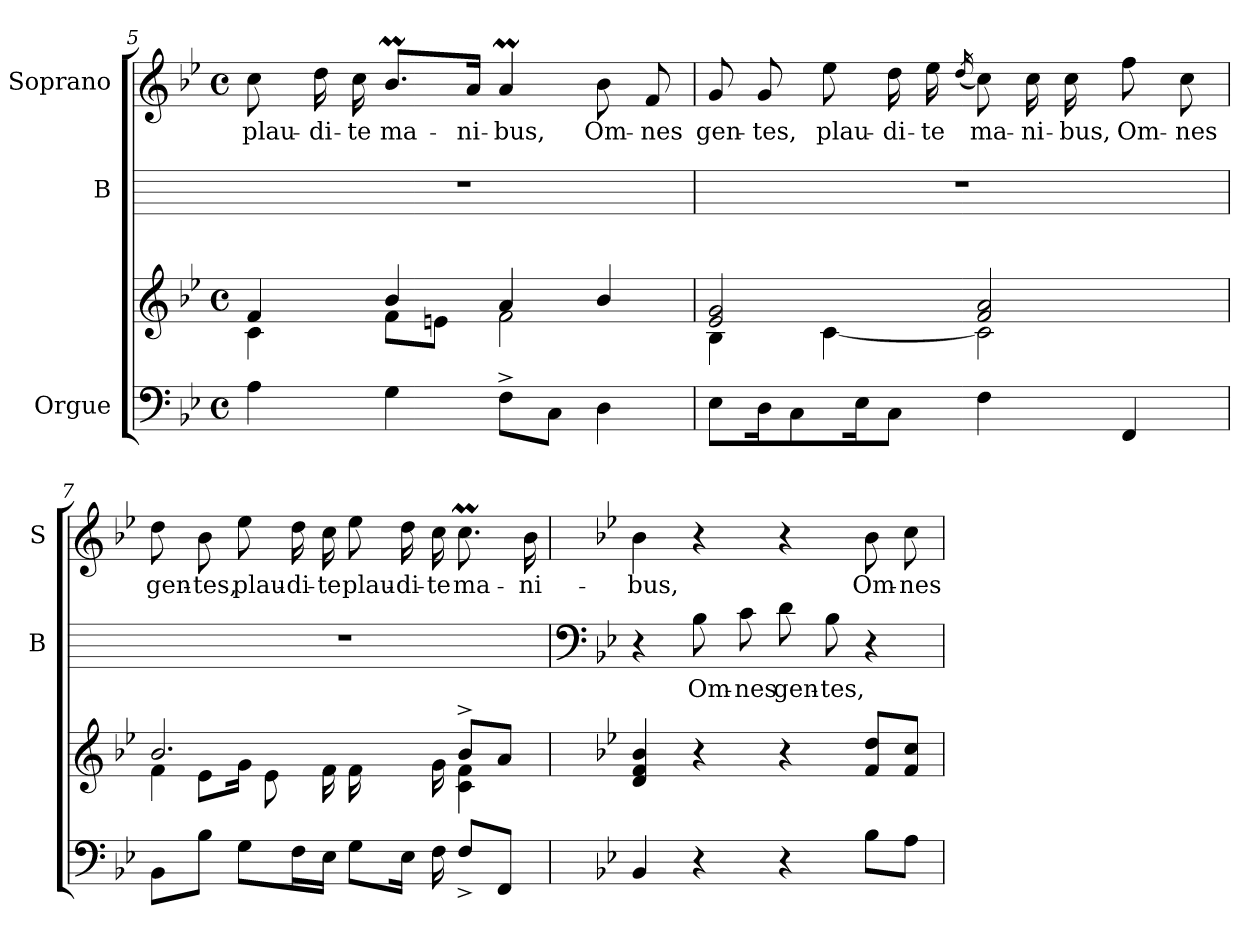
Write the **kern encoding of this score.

**kern	**kern	**kern	**text	**kern	**text
*part3	*part3	*part2	*part2	*part1	*part1
*staff4	*staff3	*staff2	*staff2	*staff1	*staff1
*I"Orgue	*	*I"B	*	*I"Soprano	*
*	*	*I'B	*	*I'S	*
!!LO:LB:g=z
*clefF4	*clefG2	*	*	*clefG2	*
*k[b-e-]	*k[b-e-]	*	*	*k[b-e-]	*
*B-:	*B-:	*	*	*B-:	*
*M4/4	*M4/4	*	*	*M4/4	*
*met(c)	*met(c)	*	*	*met(c)	*
=5	=5	=5	=5	=5	=5
*	*^	*	*	*	*
!	!	!	!	!	!	!LO:LY:b
4A\	4f/	4c\	1r	.	8cc\	plau-
!	!	!	!	!	!	!LO:LY:b:cj
.	.	.	.	.	16dd\	-di-
!	!	!	!	!	!	!LO:LY:b:rj
.	.	.	.	.	16cc\	-te
!	!	!	!	!	!	!LO:LY:b
4G\	4b-/	8f\L	.	.	8.b-M/L	ma-
.	.	8en\J	.	.	.	.
!	!	!	!	!	!	!LO:LY:b:cj
.	.	.	.	.	16a/J	-ni-
!	!	!	!	!	!	!LO:LY:b:rj
8F^<\L	4a/	2f\	.	.	4am/	-bus,
8C\J	.	.	.	.	.	.
!	!	!	!	!	!	!LO:LY:b
4D\	4b-/	.	.	.	8b-\	Om-
!	!	!	!	!	!	!LO:LY:b:rj
.	.	.	.	.	8f/	-nes
=6	=6	=6	=6	=6	=6	=6
!	!	!	!	!	!	!LO:LY:b
8E-\L	2e-/ 2g/	4B-\	1r	.	8g/	gen-
!	!	!	!	!	!	!LO:LY:b:rj
16D\	.	.	.	.	8g/	-tes,
8C/L	.	.	.	.	.	.
!	!	!	!	!	!	!LO:LY:b
.	.	[<4c\	.	.	8ee-\	plau-
16E-\J	.	.	.	.	.	.
!	!	!	!	!	!	!LO:LY:b:cj
8C/J	.	.	.	.	16dd\	-di-
!	!	!	!	!	!	!LO:LY:b:rj
.	.	.	.	.	16ee-\	-te
.	.	.	.	.	(>16qdd/	.
!	!	!	!	!	!	!LO:LY:b
4F\	2a/ 2f/	2c\]	.	.	8cc\)	ma-
!	!	!	!	!	!	!LO:LY:b:cj
.	.	.	.	.	16cc\	-ni-
!	!	!	!	!	!	!LO:LY:b:rj
.	.	.	.	.	16cc\	-bus,
!	!	!	!	!	!	!LO:LY:b
4FF/	.	.	.	.	8ff\	Om-
!	!	!	!	!	!	!LO:LY:b:rj
.	.	.	.	.	8cc\	-nes
=7	=7	=7	=7	=7	=7	=7
*^	*	*^	*	*	*	*
*	*^	*	*	*	*	*	*	*
!	!	!	!	!	!	!	!	!	!LO:LY:b
4ryy	8BB-\L	2.ryy	4f\	8ryy	2.b-/	1r	.	8dd\	gen-
!	!	!	!	!	!	!	!	!	!LO:LY:b:rj
.	8B-\J	.	.	8e-\L	.	.	.	8b-\	-tes,
!	!	!	!	!	!	!	!	!	!LO:LY:b
8G\L	2.ryy	.	2ryy	16g\J	.	.	.	8ee-\	plau-
.	.	.	.	8e-\L	.	.	.	.	.
!	!	!	!	!	!	!	!	!	!LO:LY:b:cj
16F\	.	.	.	.	.	.	.	16dd\	-di-
!	!	!	!	!	!	!	!	!	!LO:LY:b:rj
16E-\J	.	.	.	16f\L	.	.	.	16cc\	-te
!	!	!	!	!	!	!	!	!	!LO:LY:b
8G\L	.	.	.	16f\	.	.	.	8ee-\	plau-
.	.	.	.	8ryy	.	.	.	.	.
!	!	!	!	!	!	!	!	!	!LO:LY:b:cj
16E-\J	.	.	.	.	.	.	.	16dd\	-di-
!	!	!	!	!	!	!	!	!	!LO:LY:b:rj
16F\L	.	.	.	16g\J	.	.	.	16cc\	-te
!	!	!	!	!	!	!	!	!	!LO:LY:b
4ryy	.	8F^>/L	8b-^>/L	4f\ 4c\	4ryy	.	.	8.ccM\	ma-
.	.	8FF/J	8a/J	.	.	.	.	.	.
!	!	!	!	!	!	!	!	!	!LO:LY:b:cj
.	.	.	.	.	.	.	.	16b-\	-ni-
*v	*v	*v	*	*	*	*	*	*	*
*	*v	*v	*v	*	*	*	*
!!LO:LB:g=z
=8	=8	=8	=8	=8	=8
*	*	*clefF4	*	*	*
*	*	*k[b-e-]	*	*	*
*	*	*B-:	*	*	*
*^	*^	*	*	*	*
!	!	!	!	!	!	!	!LO:LY:b:cj
2ryy	4BB-/	4d/ 4f/ 4b-/	2ryy	4r	.	4b-\	-bus,
!	!	!	!	!	!LO:LY:b	!	!
.	4r	4r	.	8B-\	Om-	4r	.
!	!	!	!	!	!LO:LY:b:rj	!	!
.	.	.	.	8c\	-nes	.	.
!	!	!	!	!	!LO:LY:b	!	!
4r	4ryy	4ryy	4r	8d\	gen-	4r	.
!	!	!	!	!	!LO:LY:b:rj	!	!
.	.	.	.	8B-\	-tes,	.	.
!	!	!	!	!	!	!	!LO:LY:b
4ryy	8B-\L	8dd/ 8f/L	4ryy	4r	.	8b-\	Om-
!	!	!	!	!	!	!	!LO:LY:b:rj
.	8A\J	8cc/ 8f/J	.	.	.	8cc\	-nes
*v	*v	*	*	*	*	*	*
*	*v	*v	*	*	*	*
=	=	=	=	=	=
*-	*-	*-	*-	*-	*-
